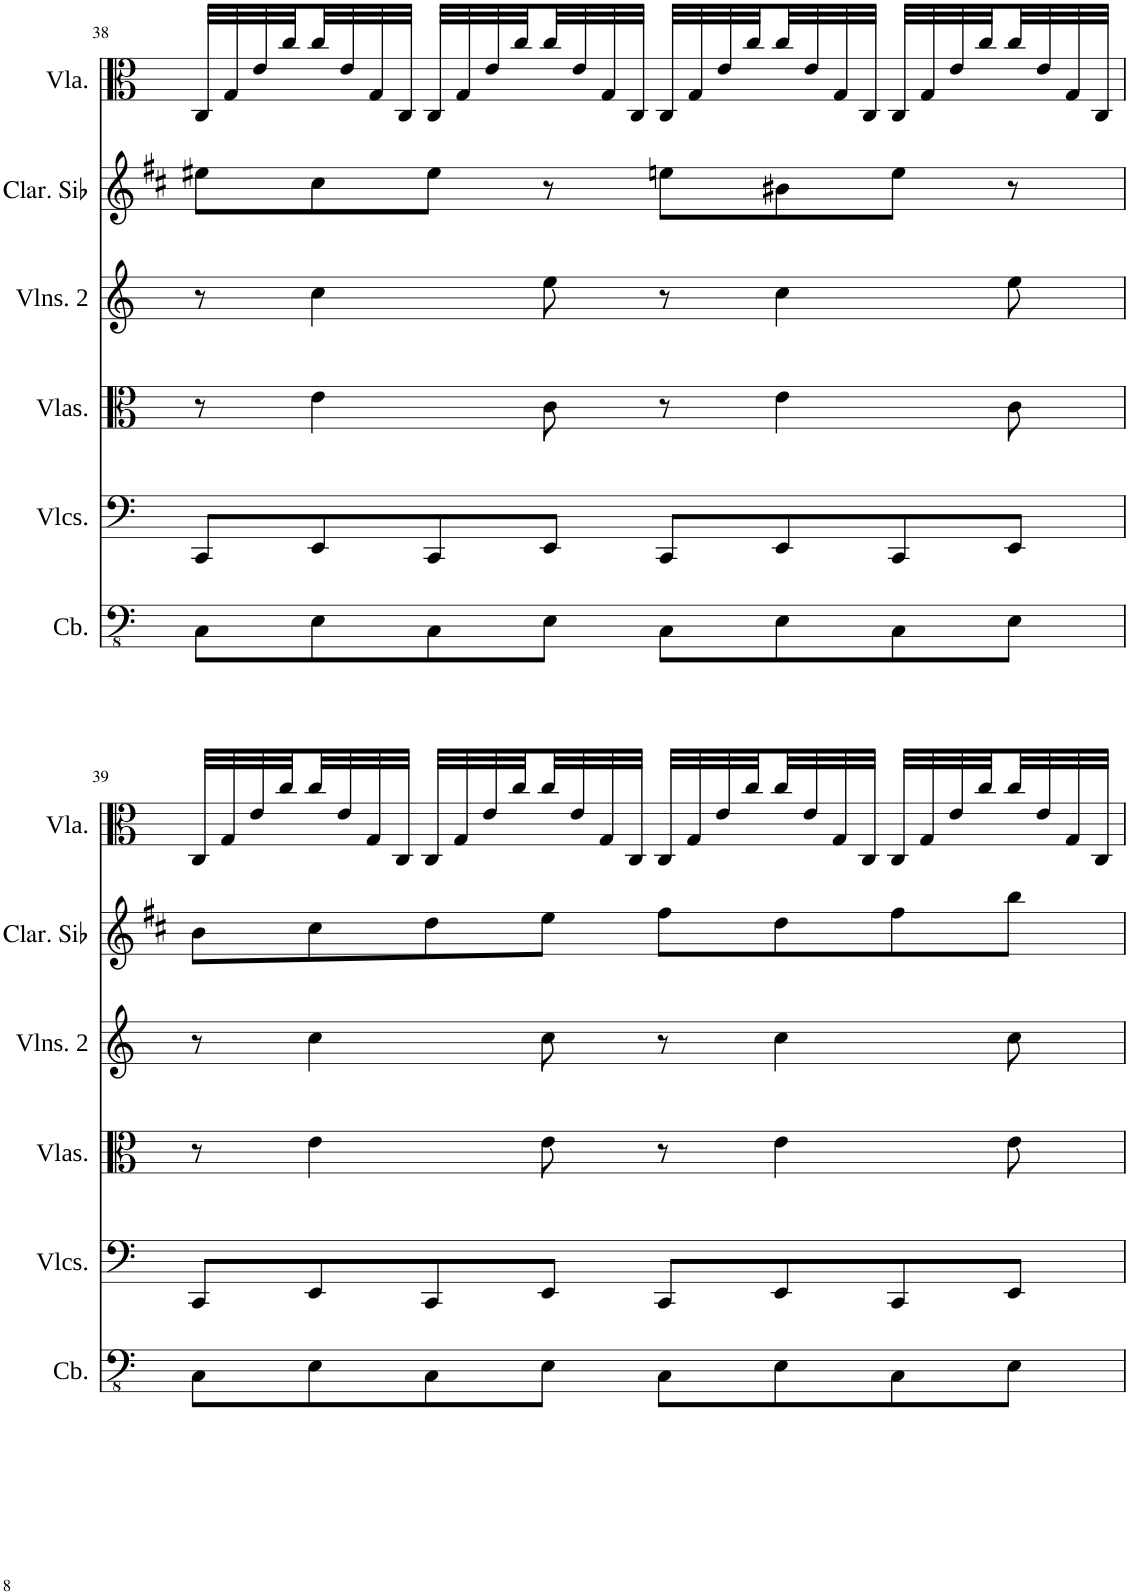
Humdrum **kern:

**kern	**kern	**kern	**kern	**kern	**kern
*part6	*part5	*part4	*part3	*part2	*part1
*staff6	*staff5	*staff4	*staff3	*staff2	*staff1
*I"Contrabass	*I"Violoncellos	*I"Violas	*I"Violins 2	*I"Clarinette en Sib	*I"Viola
*I'Cb.	*I'Vlcs.	*I'Vlas.	*I'Vlns. 2	*I'Clar. Sib	*I'Vla.
!!LO:PB:g=z
*clefFv4	*clefF4	*clefC3	*clefG2	*clefG2	*clefC3
*Trd7c12	*	*	*	*Trd1c2	*
*k[]	*k[]	*k[]	*k[]	*k[f#c#]	*k[]
*M4/4	*M4/4	*M4/4	*M4/4	*M4/4	*M4/4
=38	=38	=38	=38	=38	=38
8CC\L	8CC/L	8r	8r	8ee#X\L	32C/LLL
.	.	.	.	.	32G/
.	.	.	.	.	32e/
.	.	.	.	.	32cc/
8EE\	8EE/	4e\	4cc\	8cc#\	32cc/
.	.	.	.	.	32e/
.	.	.	.	.	32G/
.	.	.	.	.	32C/JJJ
8CC\	8CC/	.	.	8ee#\J	32C/LLL
.	.	.	.	.	32G/
.	.	.	.	.	32e/
.	.	.	.	.	32cc/
8EE\J	8EE/J	8c\	8ee\	8r	32cc/
.	.	.	.	.	32e/
.	.	.	.	.	32G/
.	.	.	.	.	32C/JJJ
8CC\L	8CC/L	8r	8r	8een\L	32C/LLL
.	.	.	.	.	32G/
.	.	.	.	.	32e/
.	.	.	.	.	32cc/
8EE\	8EE/	4e\	4cc\	8b#X\	32cc/
.	.	.	.	.	32e/
.	.	.	.	.	32G/
.	.	.	.	.	32C/JJJ
8CC\	8CC/	.	.	8ee\J	32C/LLL
.	.	.	.	.	32G/
.	.	.	.	.	32e/
.	.	.	.	.	32cc/
8EE\J	8EE/J	8c\	8ee\	8r	32cc/
.	.	.	.	.	32e/
.	.	.	.	.	32G/
.	.	.	.	.	32C/JJJ
!!LO:LB:g=z
=39	=39	=39	=39	=39	=39
8CC\L	8CC/L	8r	8r	8b\L	32C/LLL
.	.	.	.	.	32G/
.	.	.	.	.	32e/
.	.	.	.	.	32cc/
8EE\	8EE/	4e\	4cc\	8cc#\	32cc/
.	.	.	.	.	32e/
.	.	.	.	.	32G/
.	.	.	.	.	32C/JJJ
8CC\	8CC/	.	.	8dd\	32C/LLL
.	.	.	.	.	32G/
.	.	.	.	.	32e/
.	.	.	.	.	32cc/
8EE\J	8EE/J	8e\	8cc\	8ee\J	32cc/
.	.	.	.	.	32e/
.	.	.	.	.	32G/
.	.	.	.	.	32C/JJJ
8CC\L	8CC/L	8r	8r	8ff#\L	32C/LLL
.	.	.	.	.	32G/
.	.	.	.	.	32e/
.	.	.	.	.	32cc/
8EE\	8EE/	4e\	4cc\	8dd\	32cc/
.	.	.	.	.	32e/
.	.	.	.	.	32G/
.	.	.	.	.	32C/JJJ
8CC\	8CC/	.	.	8ff#\	32C/LLL
.	.	.	.	.	32G/
.	.	.	.	.	32e/
.	.	.	.	.	32cc/
8EE\J	8EE/J	8e\	8cc\	8bb\J	32cc/
.	.	.	.	.	32e/
.	.	.	.	.	32G/
.	.	.	.	.	32C/JJJ
=	=	=	=	=	=
*-	*-	*-	*-	*-	*-
